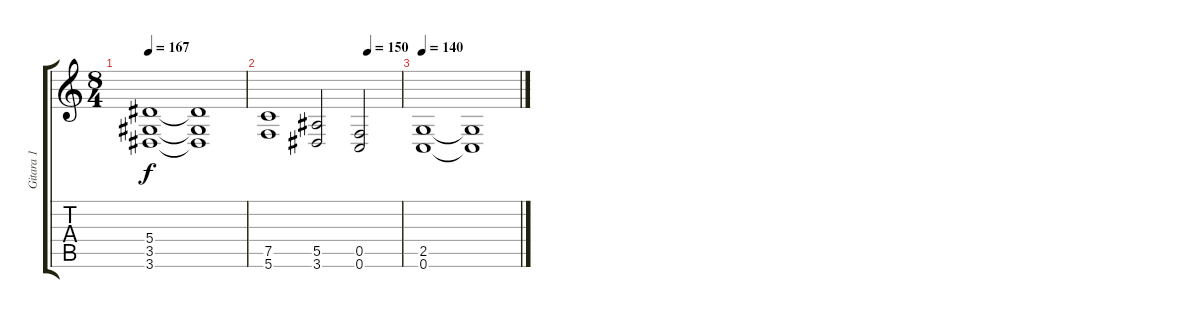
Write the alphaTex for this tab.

\track ("Gitara 1" "Gitara 1") {instrument distortionguitar}
\staff {score tabs}
\tuning (C4 G3 Eb3 Bb2 F2 C2) {hide}
\ts (8 4)
\tempo 167
\clef g2
\ks c
(5.4 3.5 3.6).1{dy f} (5.4{t} 3.5{t} 3.6{t}).1 |
\tempo (150 0.75)
(7.5 5.6).1 (5.5 3.6).2 (0.5 0.6).2 |
\tempo 140
(2.5 0.6).1 (2.5{t} 0.6{t}).1
